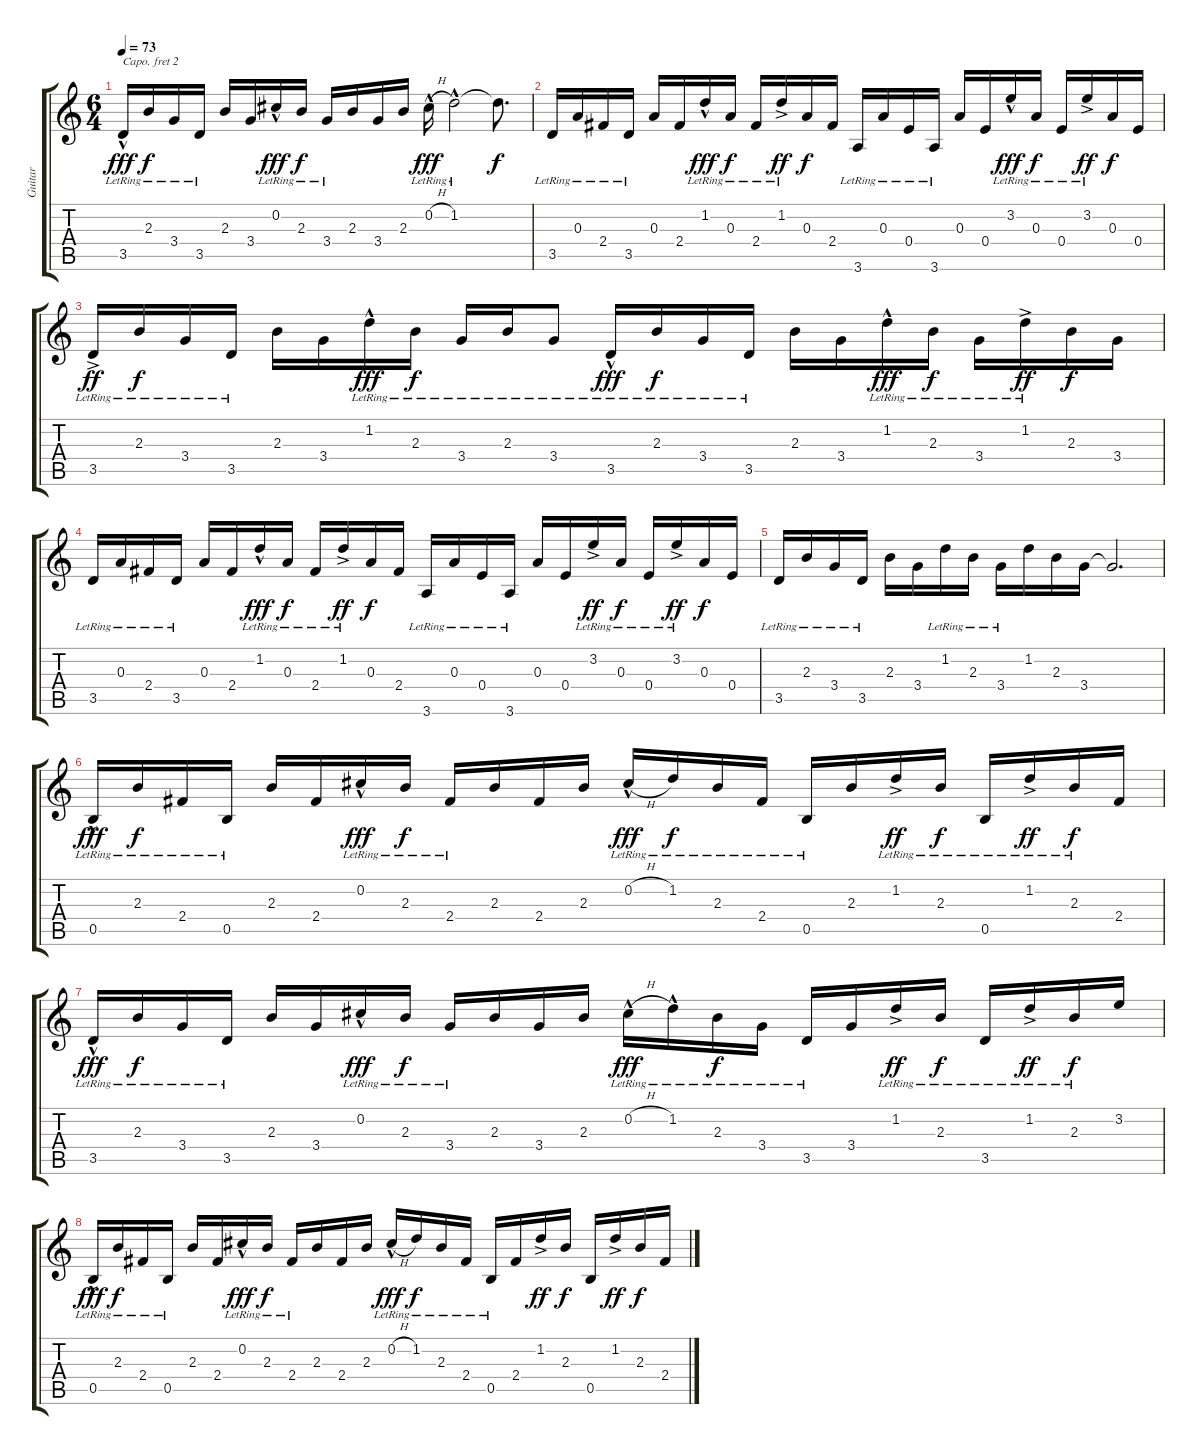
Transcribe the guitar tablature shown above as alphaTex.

\track ("Guitar" "Guitar") {instrument acousticguitarsteel}
\staff {score tabs}
\capo 2
\tuning (E4 B3 G3 D3 A2 E2) {hide}
\ts (6 4)
\tempo 73
\clef g2
\ks c
3.5{hac lr}.16{dy fff} 2.3{lr}.16{dy f} 3.4{lr}.16 3.5{lr}.16 2.3.16 3.4.16 0.2{hac lr}.16{dy fff} 2.3{lr}.16{dy f} 3.4{lr}.16 2.3.16 3.4.16 2.3.16 0.2{h hac lr}.16{dy fff} 1.2{hac lr}.2 1.2{t}.8{d dy f} |
3.5{lr}.16 0.3{lr}.16 2.4{lr}.16 3.5{lr}.16 0.3.16 2.4.16 1.2{hac lr}.16{dy fff} 0.3{lr}.16{dy f} 2.4{lr}.16 1.2{ac lr}.16{dy ff} 0.3.16{dy f} 2.4.16 3.6{lr}.16 0.3{lr}.16 0.4{lr}.16 3.6{lr}.16 0.3.16 0.4.16 3.2{hac lr}.16{dy fff} 0.3{lr}.16{dy f} 0.4{lr}.16 3.2{ac lr}.16{dy ff} 0.3.16{dy f} 0.4.16 |
3.5{ac lr}.16{dy ff} 2.3{lr}.16{dy f} 3.4{lr}.16 3.5{lr}.16 2.3.16 3.4.16 1.2{hac lr}.16{dy fff} 2.3{lr}.16{dy f} 3.4{lr}.16 2.3{lr}.16 3.4{lr}.8 3.5{hac lr}.16{dy fff} 2.3{lr}.16{dy f} 3.4{lr}.16 3.5{lr}.16 2.3.16 3.4.16 1.2{hac lr}.16{dy fff} 2.3{lr}.16{dy f} 3.4{lr}.16 1.2{ac lr}.16{dy ff} 2.3.16{dy f} 3.4.16 |
3.5{lr}.16 0.3{lr}.16 2.4{lr}.16 3.5{lr}.16 0.3.16 2.4.16 1.2{hac lr}.16{dy fff} 0.3{lr}.16{dy f} 2.4{lr}.16 1.2{ac lr}.16{dy ff} 0.3.16{dy f} 2.4.16 3.6{lr}.16 0.3{lr}.16 0.4{lr}.16 3.6{lr}.16 0.3.16 0.4.16 3.2{ac lr}.16{dy ff} 0.3{lr}.16{dy f} 0.4{lr}.16 3.2{ac lr}.16{dy ff} 0.3.16{dy f} 0.4.16 |
3.5{lr}.16 2.3{lr}.16 3.4{lr}.16 3.5{lr}.16 2.3.16 3.4.16 1.2{lr}.16 2.3{lr}.16 3.4{lr}.16 1.2.16 2.3.16 3.4.16 3.4{t}.2{d} |
0.5{hac lr}.16{dy fff} 2.3{lr}.16{dy f} 2.4{lr}.16 0.5{lr}.16 2.3.16 2.4.16 0.2{hac lr}.16{dy fff} 2.3{lr}.16{dy f} 2.4{lr}.16 2.3.16 2.4.16 2.3.16 0.2{h hac lr}.16{dy fff} 1.2{lr}.16{dy f} 2.3{lr}.16 2.4{lr}.16 0.5{lr}.16 2.3.16 1.2{ac lr}.16{dy ff} 2.3{lr}.16{dy f} 0.5{lr}.16 1.2{ac lr}.16{dy ff} 2.3{lr}.16{dy f} 2.4.16 |
3.5{hac lr}.16{dy fff} 2.3{lr}.16{dy f} 3.4{lr}.16 3.5{lr}.16 2.3.16 3.4.16 0.2{hac lr}.16{dy fff} 2.3{lr}.16{dy f} 3.4{lr}.16 2.3.16 3.4.16 2.3.16 0.2{h hac lr}.16{dy fff} 1.2{hac lr}.16 2.3{lr}.16{dy f} 3.4{lr}.16 3.5{lr}.16 3.4.16 1.2{ac lr}.16{dy ff} 2.3{lr}.16{dy f} 3.5{lr}.16 1.2{ac lr}.16{dy ff} 2.3{lr}.16{dy f} 3.2.16 |
0.5{hac lr}.16{dy fff} 2.3{lr}.16{dy f} 2.4{lr}.16 0.5{lr}.16 2.3.16 2.4.16 0.2{hac lr}.16{dy fff} 2.3{lr}.16{dy f} 2.4{lr}.16 2.3.16 2.4.16 2.3.16 0.2{h hac lr}.16{dy fff} 1.2{lr}.16{dy f} 2.3{lr}.16 2.4{lr}.16 0.5{lr}.16 2.4.16 1.2{ac}.16{dy ff} 2.3.16{dy f} 0.5.16 1.2{ac}.16{dy ff} 2.3.16{dy f} 2.4.16
